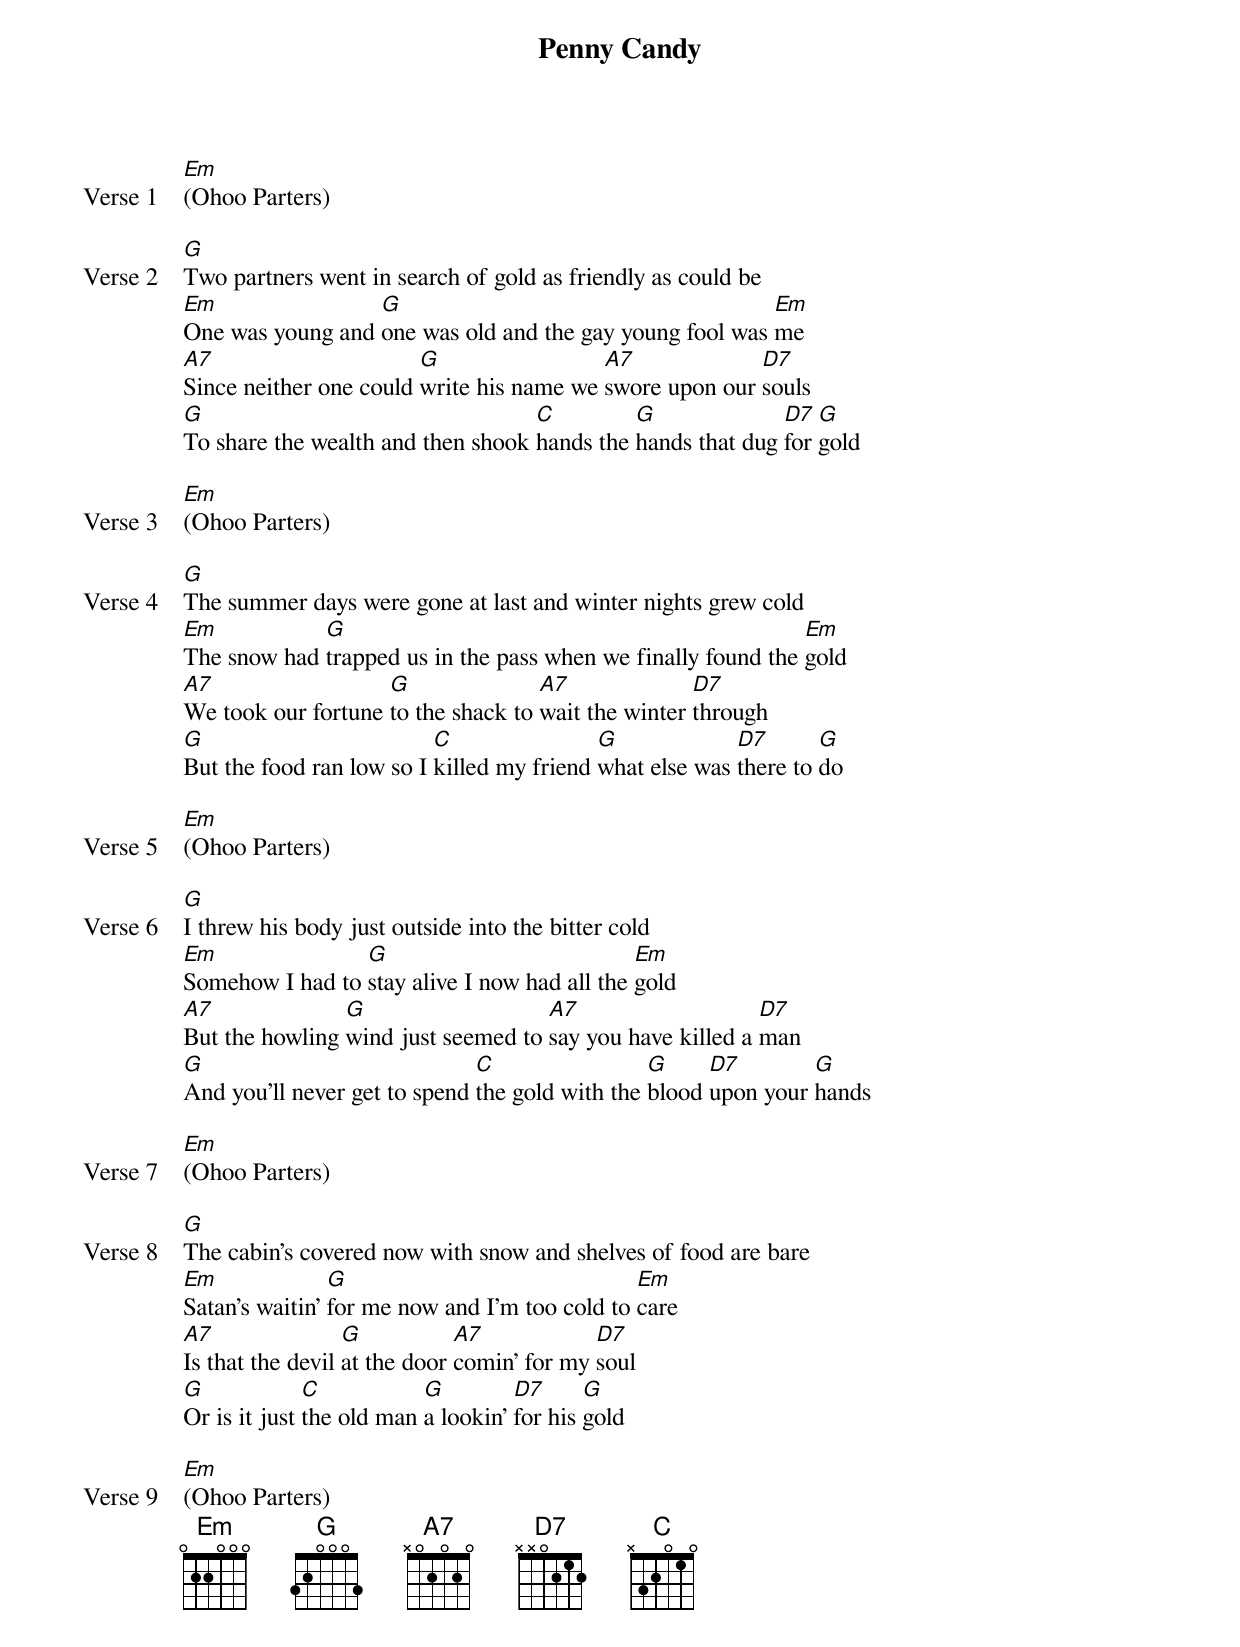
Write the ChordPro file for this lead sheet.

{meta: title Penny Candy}
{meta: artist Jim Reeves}
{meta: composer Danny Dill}
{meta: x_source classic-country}
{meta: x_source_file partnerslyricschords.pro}
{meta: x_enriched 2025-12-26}

{start_of_verse: Verse 1}
[Em](Ohoo Parters)
{end_of_verse}

{start_of_verse: Verse 2}
[G]Two partners went in search of gold as friendly as could be
[Em]One was young and [G]one was old and the gay young fool was [Em]me
[A7]Since neither one could [G]write his name we [A7]swore upon our [D7]souls
[G]To share the wealth and then shook [C]hands the [G]hands that dug [D7]for [G]gold
{end_of_verse}

{start_of_verse: Verse 3}
[Em](Ohoo Parters)
{end_of_verse}

{start_of_verse: Verse 4}
[G]The summer days were gone at last and winter nights grew cold
[Em]The snow had [G]trapped us in the pass when we finally found the [Em]gold
[A7]We took our fortune [G]to the shack to [A7]wait the winter [D7]through
[G]But the food ran low so I [C]killed my friend [G]what else was [D7]there to [G]do
{end_of_verse}

{start_of_verse: Verse 5}
[Em](Ohoo Parters)
{end_of_verse}

{start_of_verse: Verse 6}
[G]I threw his body just outside into the bitter cold
[Em]Somehow I had to [G]stay alive I now had all the [Em]gold
[A7]But the howling [G]wind just seemed to [A7]say you have killed a [D7]man
[G]And you'll never get to spend [C]the gold with the [G]blood [D7]upon your [G]hands
{end_of_verse}

{start_of_verse: Verse 7}
[Em](Ohoo Parters)
{end_of_verse}

{start_of_verse: Verse 8}
[G]The cabin's covered now with snow and shelves of food are bare
[Em]Satan's waitin' [G]for me now and I'm too cold to [Em]care
[A7]Is that the devil [G]at the door [A7]comin' for my [D7]soul
[G]Or is it just [C]the old man [G]a lookin' [D7]for his [G]gold
{end_of_verse}

{start_of_verse: Verse 9}
[Em](Ohoo Parters)
{end_of_verse}
